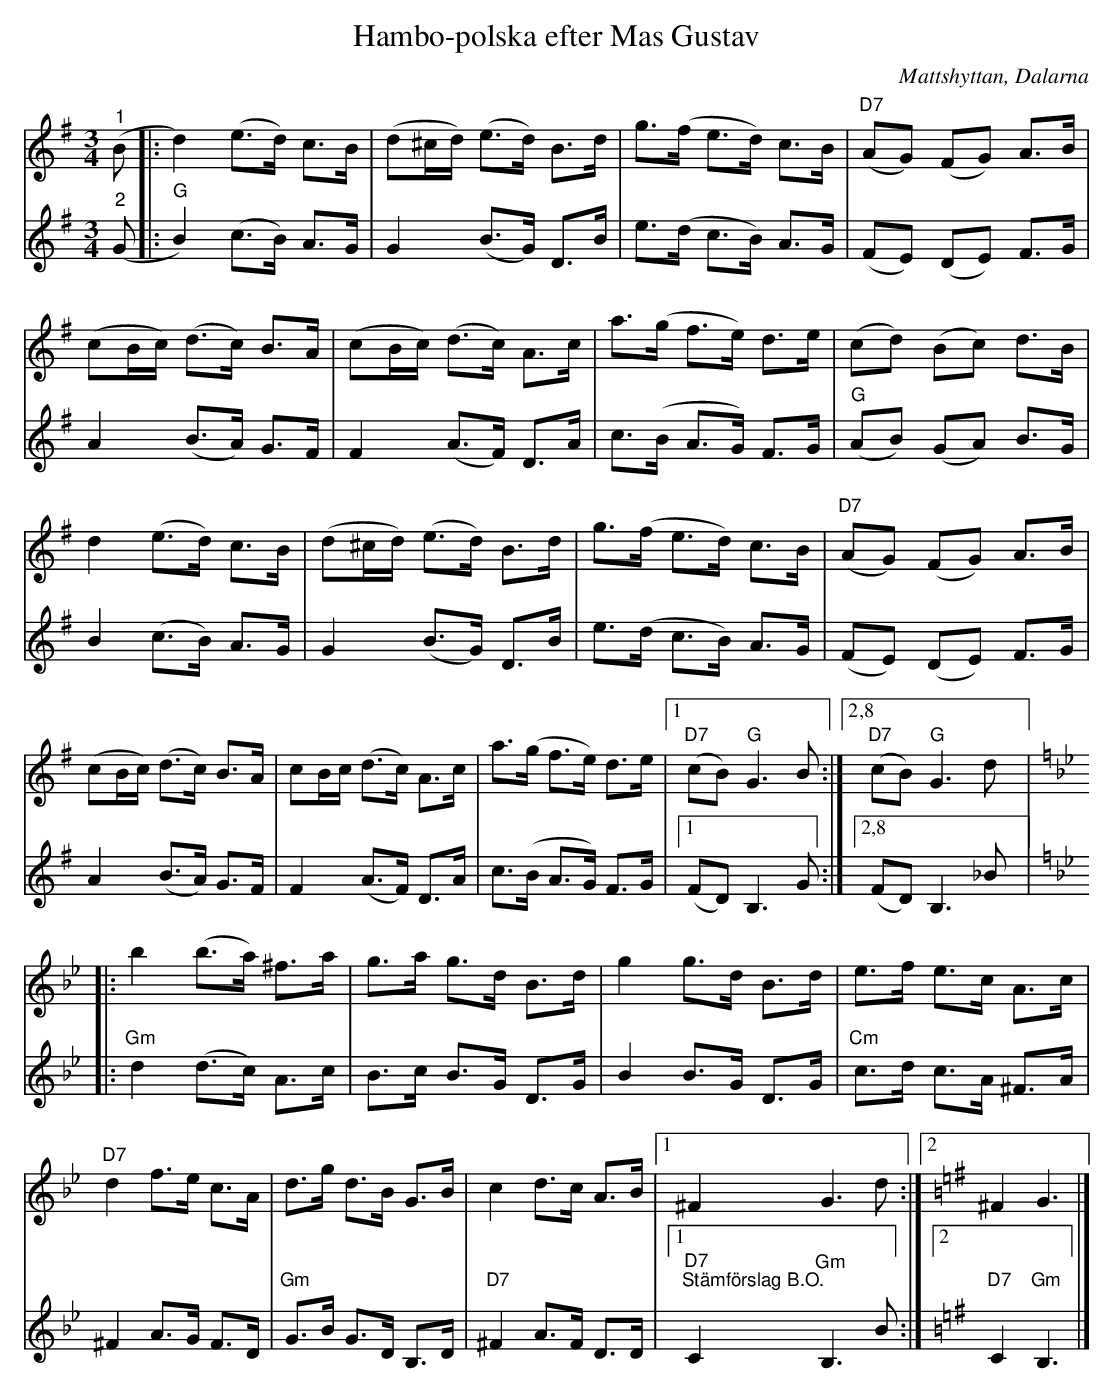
X:1
T:Hambo-polska efter Mas Gustav
O:Mattshyttan, Dalarna
L:1/8
M:3/4
K:G
V:1
"^1" (B |: d2) (e>d) c>B | (d^c/d/) (e>d) B>d | g>(f e>d) c>B |"D7" (AG) (FG) A>B |
(cB/c/) (d>c) B>A | (cB/c/) (d>c) A>c | a>(g f>e) d>e | (cd) (Bc) d>B |
d2 (e>d) c>B | (d^c/d/) (e>d) B>d | g>(f e>d) c>B |"D7" (AG) (FG) A>B |
(cB/c/) (d>c) B>A | cB/c/ (d>c) A>c | a>(g f>e) d>e |1"D7" (cB)"G" G3 B :|2,8"D7" (cB)"G" G3 d |:
[K:Bb] b2 (b>a) ^f>a | g>a g>d B>d | g2 g>d B>d | e>f e>c A>c |
"D7" d2 f>e c>A | d>g d>B G>B | c2 d>c A>B |1 ^F2 G3 d :|2[K:G] ^F2 G3 |]
V:2
"^2" (G |:"G" B2) (c>B) A>G | G2 (B>G) D>B | e>(d c>B) A>G | (FE) (DE) F>G |
A2 (B>A) G>F | F2 (A>F) D>A | c>(B A>G) F>G |"G" (AB) (GA) B>G |
B2 (c>B) A>G | G2 (B>G) D>B | e>(d c>B) A>G | (FE) (DE) F>G |
A2 (B>A) G>F | F2 (A>F) D>A | c>(B A>G) F>G |1 (FD) B,3 G :|2,8 (FD) B,3 _B |:
[K:Bb]"Gm" d2 (d>c) A>c | B>c B>G D>G | B2 B>G D>G |"Cm" c>d c>A ^F>A |
^F2 A>G F>D | "Gm" G>B G>D B,>D |"D7" ^F2 A>F D>D |1"D7""^Stämförslag B.O." C2"Gm" B,3 B :|2 [K:G]"D7" C2"Gm" B,3 |]
